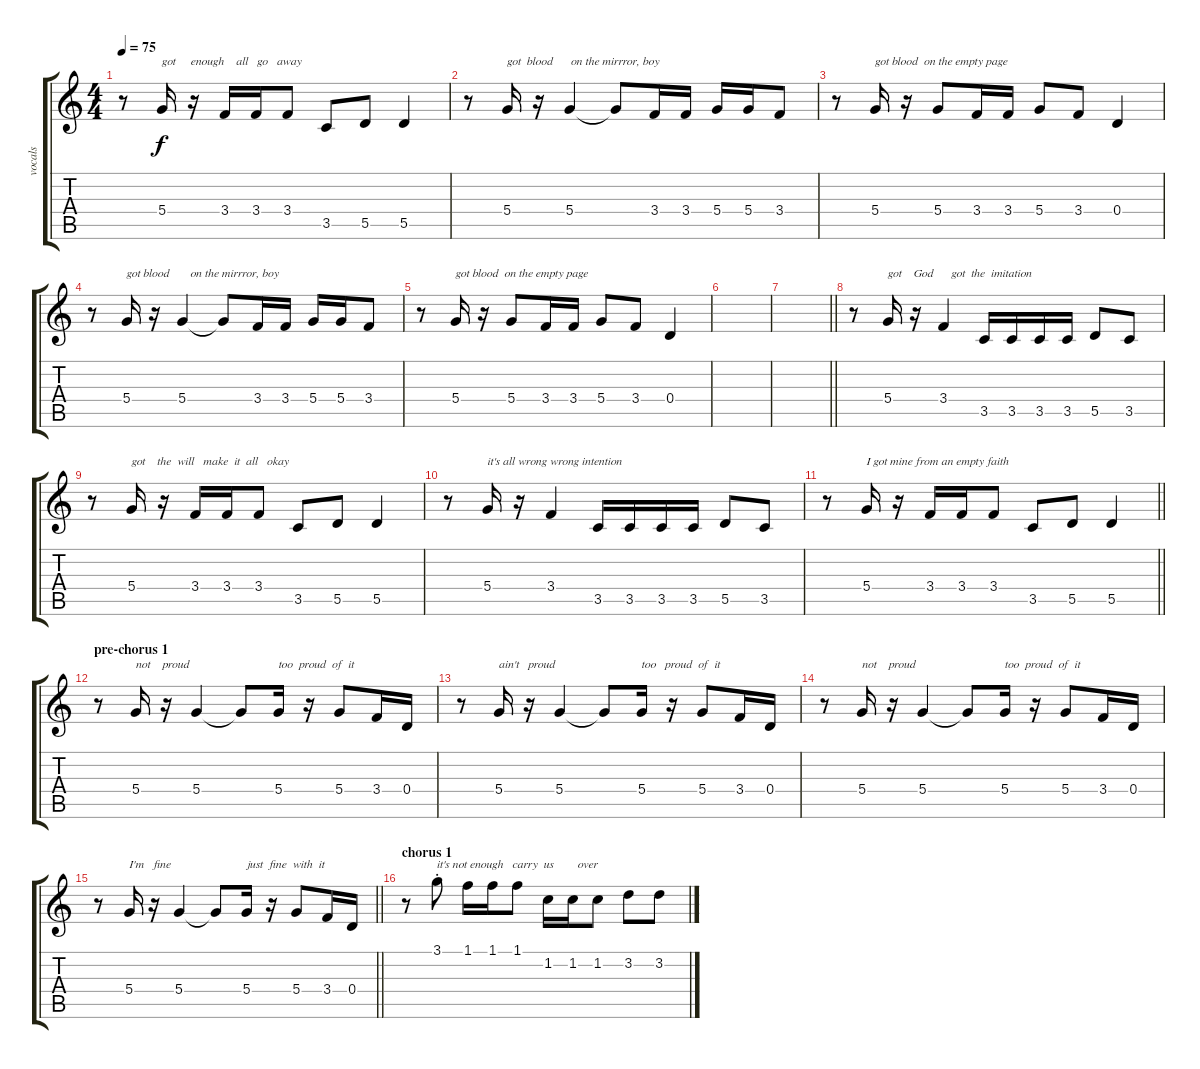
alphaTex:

\track ("vocals" "vocals") {instrument electricguitarjazz}
\staff {score tabs}
\tuning (E4 B3 G3 D3 A2 E2) {hide}
\ts (4 4)
\tempo 75
\clef g2
\ks c
r.8{dy f} 5.4.16{txt "got     enough    all   go   away"} r.16 3.4.16 3.4.16 3.4.8 3.5.8 5.5.8 5.5.4 |
r.8 5.4.16{txt "got  blood      on the mirrror, boy"} r.16 5.4.4 5.4{t}.8 3.4.16 3.4.16 5.4.16 5.4.16 3.4.8 |
r.8 5.4.16{txt "got blood  on the empty page"} r.16 5.4.8 3.4.16 3.4.16 5.4.8 3.4.8 0.4.4 |
r.8 5.4.16{txt "got blood       on the mirrror, boy"} r.16 5.4.4 5.4{t}.8 3.4.16 3.4.16 5.4.16 5.4.16 3.4.8 |
r.8 5.4.16{txt "got blood  on the empty page"} r.16 5.4.8 3.4.16 3.4.16 5.4.8 3.4.8 0.4.4 |
|
\barLineRight lightlight
|
r.8 5.4.16{txt "got    God      got  the  imitation"} r.16 3.4.4 3.5.16 3.5.16 3.5.16 3.5.16 5.5.8 3.5.8 |
r.8 5.4.16{txt "got    the  will   make  it  all   okay"} r.16 3.4.16 3.4.16 3.4.8 3.5.8 5.5.8 5.5.4 |
r.8 5.4.16{txt "it's all wrong wrong intention"} r.16 3.4.4 3.5.16 3.5.16 3.5.16 3.5.16 5.5.8 3.5.8 |
\barLineRight lightlight
r.8 5.4.16{txt "I got mine from an empty faith"} r.16 3.4.16 3.4.16 3.4.8 3.5.8 5.5.8 5.5.4 |
\section ("" "pre-chorus 1")
r.8 5.4.16{txt "not    proud"} r.16 5.4.4 5.4{t}.8 5.4.16{txt "too  proud  of  it"} r.16 5.4.8 3.4.16 0.4.16 |
r.8 5.4.16{txt "ain't   proud  "} r.16 5.4.4 5.4{t}.8 5.4.16{txt "too   proud  of  it"} r.16 5.4.8 3.4.16 0.4.16 |
r.8 5.4.16{txt "not    proud"} r.16 5.4.4 5.4{t}.8 5.4.16{txt "too  proud  of  it"} r.16 5.4.8 3.4.16 0.4.16 |
\barLineRight lightlight
r.8 5.4.16{txt "I'm   fine"} r.16 5.4.4 5.4{t}.8 5.4.16{txt "just  fine  with  it"} r.16 5.4.8 3.4.16 0.4.16 |
\section ("" "chorus 1")
r.8{volume 12 instrument overdrivenguitar} 3.1{st}.8{txt "it's not enough   carry  us        over"} 1.1.16 1.1.16 1.1.8 1.2.16 1.2.16 1.2.8 3.2.8 3.2.8
